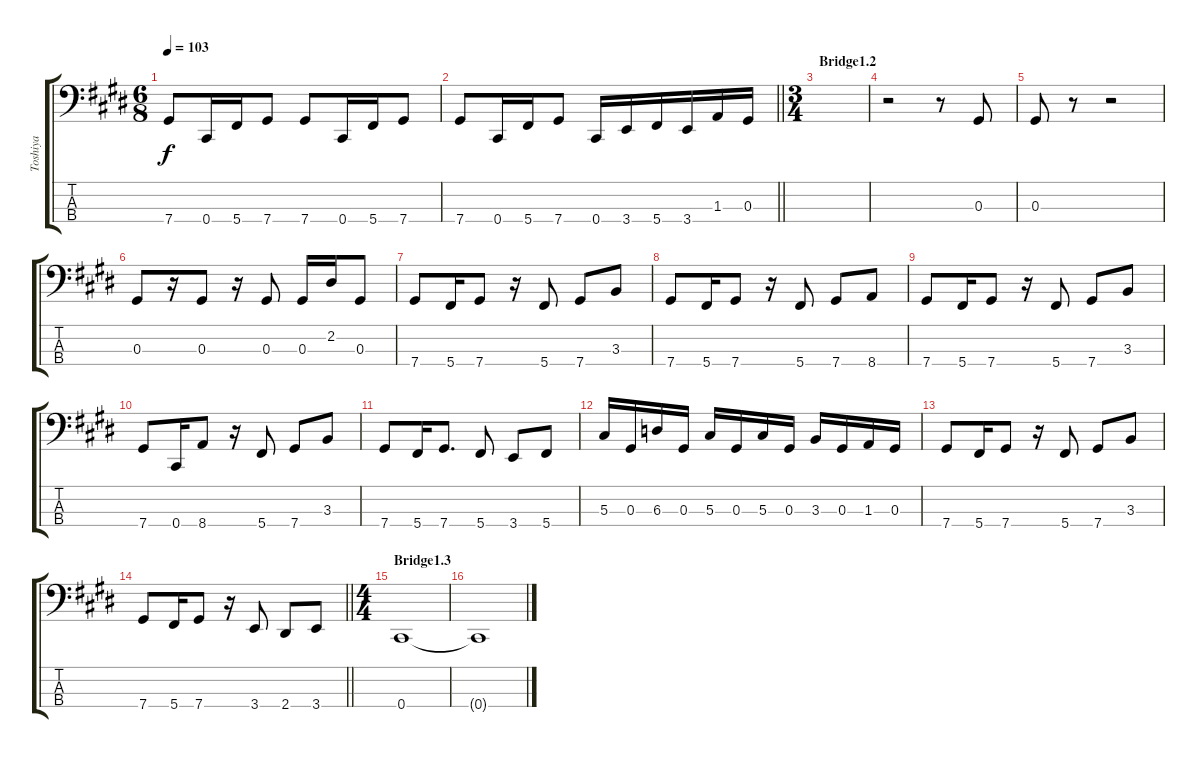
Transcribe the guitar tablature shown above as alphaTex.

\track ("Toshiya" "Toshiya") {instrument electricbasspick}
\staff {score tabs}
\tuning (Gb2 Db2 Ab1 Db1) {hide}
\ts (6 8)
\tempo 103
\clef f4
\ks c#minor
7.4.8{dy f} 0.4.16 5.4.16 7.4.8 7.4.8 0.4.16 5.4.16 7.4.8 |
\barLineRight lightlight
7.4.8 0.4.16 5.4.16 7.4.8 0.4.16 3.4.16 5.4.16 3.4.16 1.3.16 0.3.16 |
\ts (3 4)
\section ("" "Bridge1.2")
|
r.2 r.8 0.3.8 |
0.3.8 r.8 r.2 |
0.3.8 r.16 0.3.8 r.16 0.3.8 0.3.16 2.2.16 0.3.8 |
7.4.8 5.4.16 7.4.8 r.16 5.4.8 7.4.8 3.3.8 |
7.4.8 5.4.16 7.4.8 r.16 5.4.8 7.4.8 8.4.8 |
7.4.8 5.4.16 7.4.8 r.16 5.4.8 7.4.8 3.3.8 |
7.4.8 0.4.16 8.4.8 r.16 5.4.8 7.4.8 3.3.8 |
7.4.8 5.4.16 7.4.8{d} 5.4.8 3.4.8 5.4.8 |
5.3.16 0.3.16 6.3.16 0.3.16 5.3.16 0.3.16 5.3.16 0.3.16 3.3.16 0.3.16 1.3.16 0.3.16 |
7.4.8 5.4.16 7.4.8 r.16 5.4.8 7.4.8 3.3.8 |
\barLineRight lightlight
7.4.8 5.4.16 7.4.8 r.16 3.4.8 2.4.8 3.4.8 |
\ts (4 4)
\section ("" "Bridge1.3")
0.4.1 |
0.4{t}.1
